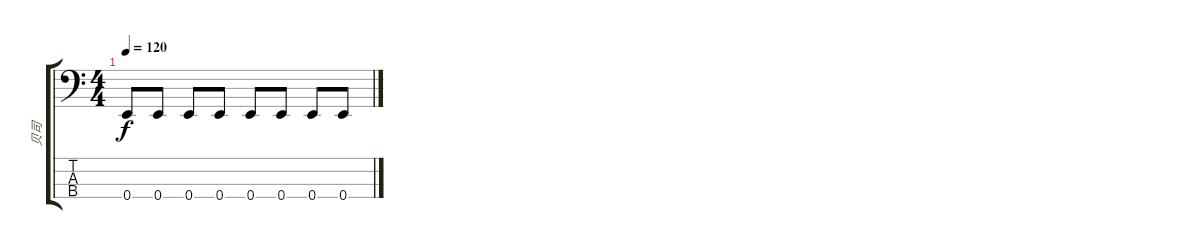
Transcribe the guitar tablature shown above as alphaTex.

\track ("贝司" "贝司") {instrument acousticguitarnylon}
\staff {score tabs}
\tuning (G2 D2 A1 E1) {hide}
\ts (4 4)
\tempo 120
\clef f4
\ks c
0.4.8{dy f} 0.4.8 0.4.8 0.4.8 0.4.8 0.4.8 0.4.8 0.4.8
